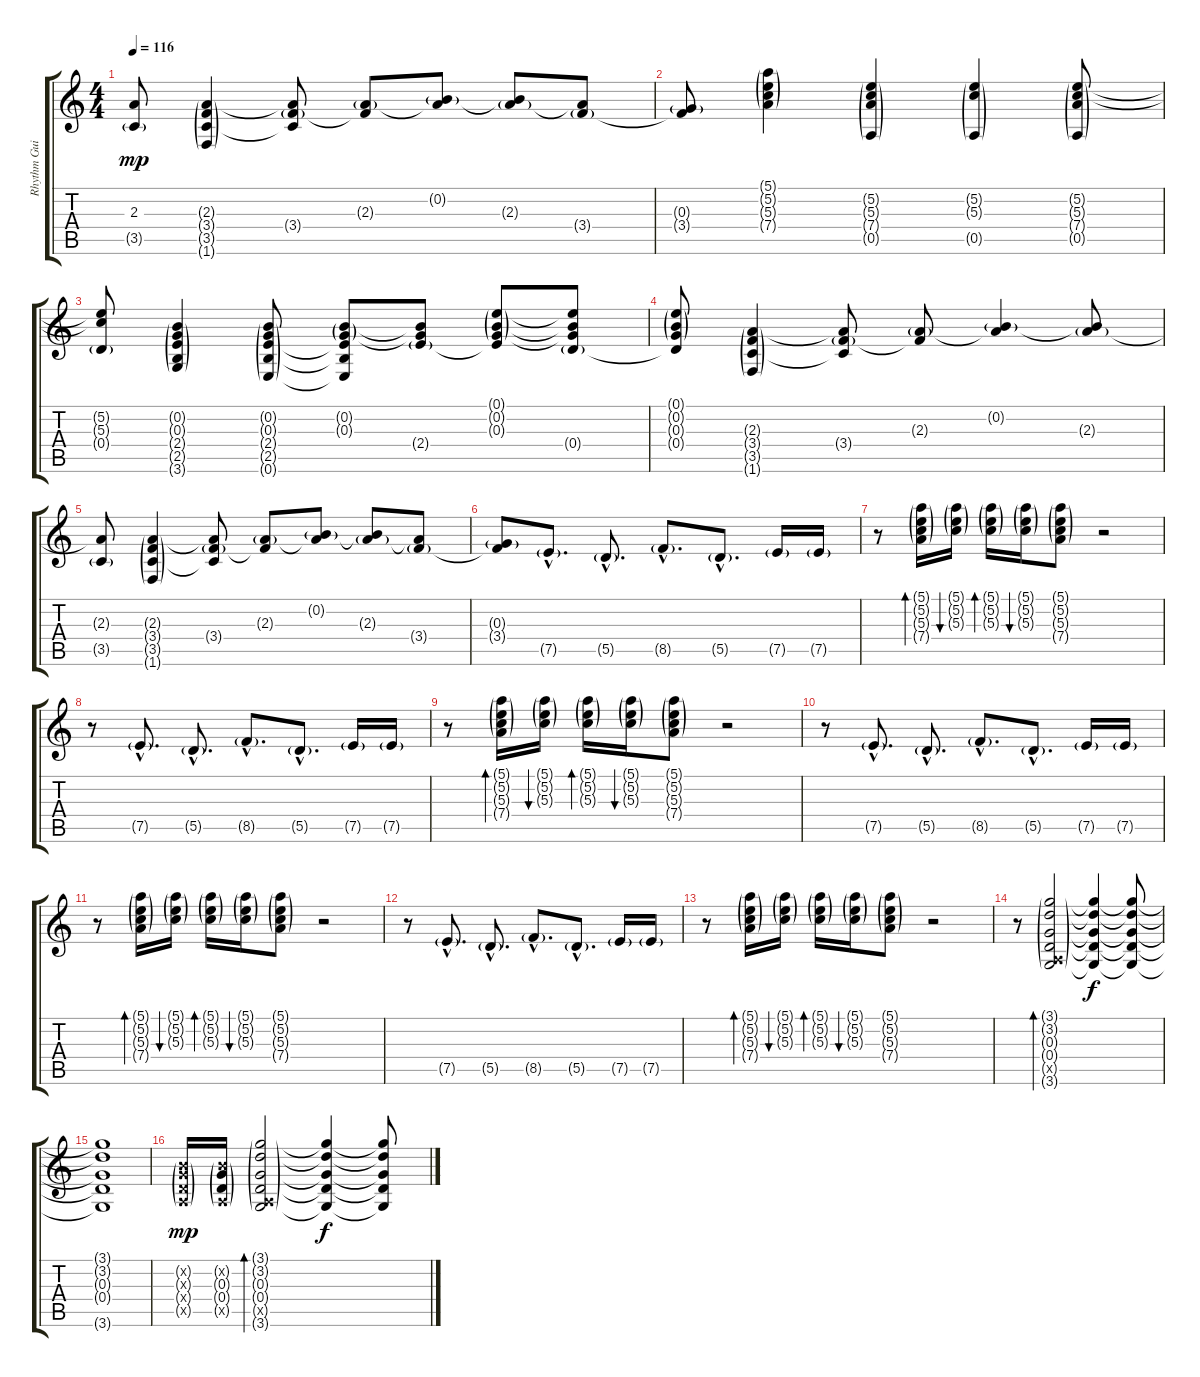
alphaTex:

\track ("Rhythm Guitar 2 Echo" "Rhythm Gui") {instrument overdrivenguitar}
\staff {score tabs}
\tuning (E4 B3 G3 D3 A2 E2) {hide}
\ts (4 4)
\tempo 116
\clef g2
\ks c
(2.3{t} 3.5{g}).8{dy mp} (2.3{g} 3.4{g} 3.5{g} 1.6{g}).4 (2.3{t} 3.4{g} 3.5{t}).8 (2.3{g} 3.4{t}).8 (0.2{g} 2.3{t}).8 (0.2{t} 2.3{g}).8 (2.3{t} 3.4{g}).8 |
(0.3{g} 3.4{t}).8 (5.1{g} 5.2{g} 5.3{g} 7.4{g}).4 (5.2{g} 5.3{g} 7.4{g} 0.5{g}).4 (5.2{g} 5.3{g} 0.5{g}).4 (5.2{g} 5.3{g} 7.4{g} 0.5{g}).8 |
(5.2{t} 5.3{t} 0.4{g}).8 (0.2{g} 0.3{g} 2.4{g} 2.5{g} 3.6{g}).4 (0.2{g} 0.3{g} 2.4{g} 2.5{g} 0.6{g}).8 (0.2{g} 0.3{g} 2.4{t} 2.5{t} 0.6{t}).8 (0.2{t} 0.3{t} 2.4{g}).8 (0.1{g} 0.2{g} 0.3{g} 2.4{t}).8 (0.1{t} 0.2{t} 0.3{t} 0.4{g}).8 |
(0.1{g} 0.2{g} 0.3{g} 0.4{t}).8 (2.3{g} 3.4{g} 3.5{g} 1.6{g}).4 (2.3{t} 3.4{g} 3.5{t}).8 (2.3{g} 3.4{t}).8 (0.2{g} 2.3{t}).4 (0.2{t} 2.3{g}).8 |
(2.3{t} 3.5{g}).8 (2.3{g} 3.4{g} 3.5{g} 1.6{g}).4 (2.3{t} 3.4{g} 3.5{t}).8 (2.3{g} 3.4{t}).8 (0.2{g} 2.3{t}).8 (0.2{t} 2.3{g}).8 (2.3{t} 3.4{g}).8 |
(0.3{g} 3.4{t}).8 7.5{g hac}.8{d} 5.5{g hac}.8{d} 8.5{g hac}.8{d} 5.5{g hac}.8{d} 7.5{g}.16 7.5{g}.16 |
r.8 (5.1{g} 5.2{g} 5.3{g} 7.4{g}).16{bd 30} (5.1{g} 5.2{g} 5.3{g}).16{bu 30} (5.1{g} 5.2{g} 5.3{g}).16{bd 30} (5.1{g} 5.2{g} 5.3{g}).16{bu 30} (5.1{g} 5.2{g} 5.3{g} 7.4{g}).8 r.2 |
r.8 7.5{g hac}.8{d} 5.5{g hac}.8{d} 8.5{g hac}.8{d} 5.5{g hac}.8{d} 7.5{g}.16 7.5{g}.16 |
r.8 (5.1{g} 5.2{g} 5.3{g} 7.4{g}).16{bd 30} (5.1{g} 5.2{g} 5.3{g}).16{bu 30} (5.1{g} 5.2{g} 5.3{g}).16{bd 30} (5.1{g} 5.2{g} 5.3{g}).16{bu 30} (5.1{g} 5.2{g} 5.3{g} 7.4{g}).8 r.2 |
r.8 7.5{g hac}.8{d} 5.5{g hac}.8{d} 8.5{g hac}.8{d} 5.5{g hac}.8{d} 7.5{g}.16 7.5{g}.16 |
r.8 (5.1{g} 5.2{g} 5.3{g} 7.4{g}).16{bd 30} (5.1{g} 5.2{g} 5.3{g}).16{bu 30} (5.1{g} 5.2{g} 5.3{g}).16{bd 30} (5.1{g} 5.2{g} 5.3{g}).16{bu 30} (5.1{g} 5.2{g} 5.3{g} 7.4{g}).8 r.2 |
r.8 7.5{g hac}.8{d} 5.5{g hac}.8{d} 8.5{g hac}.8{d} 5.5{g hac}.8{d} 7.5{g}.16 7.5{g}.16 |
r.8 (5.1{g} 5.2{g} 5.3{g} 7.4{g}).16{bd 30} (5.1{g} 5.2{g} 5.3{g}).16{bu 30} (5.1{g} 5.2{g} 5.3{g}).16{bd 30} (5.1{g} 5.2{g} 5.3{g}).16{bu 30} (5.1{g} 5.2{g} 5.3{g} 7.4{g}).8 r.2 |
r.8 (3.1{g} 3.2{g} 0.3{g} 0.4{g} 0.5{g x} 3.6{g}).2{bd 120} (3.1{t} 3.2{t} 0.3{t} 0.4{t} 3.6{t}).4{dy f} (3.1{t} 3.2{t} 0.3{t} 0.4{t} 3.6{t}).8 |
(3.1{t} 3.2{t} 0.3{t} 0.4{t} 3.6{t}).1 |
(0.2{g x} 0.3{g x} 0.4{g x} 0.5{g x}).16{dy mp} (0.2{g x} 0.3{g} 0.4{g} 0.5{g x}).16 (3.1{g} 3.2{g} 0.3{g} 0.4{g} 0.5{g x} 3.6{g}).2{bd 120} (3.1{t} 3.2{t} 0.3{t} 0.4{t} 3.6{t}).4{dy f} (3.1{t} 3.2{t} 0.3{t} 0.4{t} 3.6{t}).8
